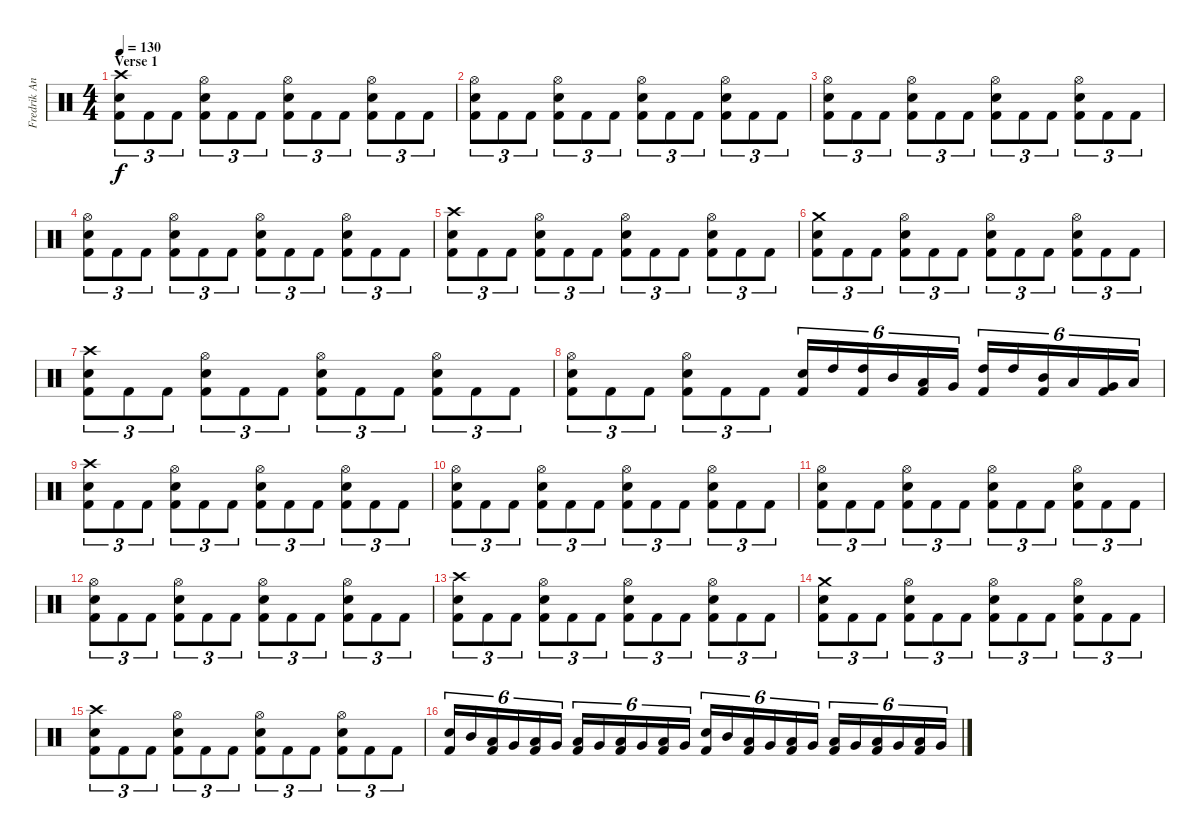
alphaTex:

\track ("Fredrik Andersson" "Fredrik An") {instrument percussion}
\staff {score}
\articulation defaults
\ts (4 4)
\section ("" "Verse 1")
\tempo 130
\clef neutral
\ks c
("Crash high (hit)" "Electric Snare (hit)" "Kick (hit) 2").8{tu (3 2) dy f} "Kick (hit) 2".8{tu (3 2)} "Kick (hit) 2".8{tu (3 2)} ("Hi-Hat (open)" "Electric Snare (hit)" "Kick (hit) 2").8{tu (3 2)} "Kick (hit) 2".8{tu (3 2)} "Kick (hit) 2".8{tu (3 2)} ("Hi-Hat (open)" "Electric Snare (hit)" "Kick (hit) 2").8{tu (3 2)} "Kick (hit) 2".8{tu (3 2)} "Kick (hit) 2".8{tu (3 2)} ("Hi-Hat (open)" "Electric Snare (hit)" "Kick (hit) 2").8{tu (3 2)} "Kick (hit) 2".8{tu (3 2)} "Kick (hit) 2".8{tu (3 2)} |
("Hi-Hat (open)" "Electric Snare (hit)" "Kick (hit) 2").8{tu (3 2)} "Kick (hit) 2".8{tu (3 2)} "Kick (hit) 2".8{tu (3 2)} ("Hi-Hat (open)" "Electric Snare (hit)" "Kick (hit) 2").8{tu (3 2)} "Kick (hit) 2".8{tu (3 2)} "Kick (hit) 2".8{tu (3 2)} ("Hi-Hat (open)" "Electric Snare (hit)" "Kick (hit) 2").8{tu (3 2)} "Kick (hit) 2".8{tu (3 2)} "Kick (hit) 2".8{tu (3 2)} ("Hi-Hat (open)" "Electric Snare (hit)" "Kick (hit) 2").8{tu (3 2)} "Kick (hit) 2".8{tu (3 2)} "Kick (hit) 2".8{tu (3 2)} |
("Hi-Hat (open)" "Electric Snare (hit)" "Kick (hit) 2").8{tu (3 2)} "Kick (hit) 2".8{tu (3 2)} "Kick (hit) 2".8{tu (3 2)} ("Hi-Hat (open)" "Electric Snare (hit)" "Kick (hit) 2").8{tu (3 2)} "Kick (hit) 2".8{tu (3 2)} "Kick (hit) 2".8{tu (3 2)} ("Hi-Hat (open)" "Electric Snare (hit)" "Kick (hit) 2").8{tu (3 2)} "Kick (hit) 2".8{tu (3 2)} "Kick (hit) 2".8{tu (3 2)} ("Hi-Hat (open)" "Electric Snare (hit)" "Kick (hit) 2").8{tu (3 2)} "Kick (hit) 2".8{tu (3 2)} "Kick (hit) 2".8{tu (3 2)} |
("Hi-Hat (open)" "Electric Snare (hit)" "Kick (hit) 2").8{tu (3 2)} "Kick (hit) 2".8{tu (3 2)} "Kick (hit) 2".8{tu (3 2)} ("Hi-Hat (open)" "Electric Snare (hit)" "Kick (hit) 2").8{tu (3 2)} "Kick (hit) 2".8{tu (3 2)} "Kick (hit) 2".8{tu (3 2)} ("Hi-Hat (open)" "Electric Snare (hit)" "Kick (hit) 2").8{tu (3 2)} "Kick (hit) 2".8{tu (3 2)} "Kick (hit) 2".8{tu (3 2)} ("Hi-Hat (open)" "Electric Snare (hit)" "Kick (hit) 2").8{tu (3 2)} "Kick (hit) 2".8{tu (3 2)} "Kick (hit) 2".8{tu (3 2)} |
("Crash high (hit)" "Electric Snare (hit)" "Kick (hit) 2").8{tu (3 2)} "Kick (hit) 2".8{tu (3 2)} "Kick (hit) 2".8{tu (3 2)} ("Hi-Hat (open)" "Electric Snare (hit)" "Kick (hit) 2").8{tu (3 2)} "Kick (hit) 2".8{tu (3 2)} "Kick (hit) 2".8{tu (3 2)} ("Hi-Hat (open)" "Electric Snare (hit)" "Kick (hit) 2").8{tu (3 2)} "Kick (hit) 2".8{tu (3 2)} "Kick (hit) 2".8{tu (3 2)} ("Hi-Hat (open)" "Electric Snare (hit)" "Kick (hit) 2").8{tu (3 2)} "Kick (hit) 2".8{tu (3 2)} "Kick (hit) 2".8{tu (3 2)} |
("Crash medium (hit)" "Electric Snare (hit)" "Kick (hit) 2").8{tu (3 2)} "Kick (hit) 2".8{tu (3 2)} "Kick (hit) 2".8{tu (3 2)} ("Hi-Hat (open)" "Electric Snare (hit)" "Kick (hit) 2").8{tu (3 2)} "Kick (hit) 2".8{tu (3 2)} "Kick (hit) 2".8{tu (3 2)} ("Hi-Hat (open)" "Electric Snare (hit)" "Kick (hit) 2").8{tu (3 2)} "Kick (hit) 2".8{tu (3 2)} "Kick (hit) 2".8{tu (3 2)} ("Hi-Hat (open)" "Electric Snare (hit)" "Kick (hit) 2").8{tu (3 2)} "Kick (hit) 2".8{tu (3 2)} "Kick (hit) 2".8{tu (3 2)} |
("Crash high (hit)" "Electric Snare (hit)" "Kick (hit) 2").8{tu (3 2)} "Kick (hit) 2".8{tu (3 2)} "Kick (hit) 2".8{tu (3 2)} ("Hi-Hat (open)" "Electric Snare (hit)" "Kick (hit) 2").8{tu (3 2)} "Kick (hit) 2".8{tu (3 2)} "Kick (hit) 2".8{tu (3 2)} ("Hi-Hat (open)" "Electric Snare (hit)" "Kick (hit) 2").8{tu (3 2)} "Kick (hit) 2".8{tu (3 2)} "Kick (hit) 2".8{tu (3 2)} ("Hi-Hat (open)" "Electric Snare (hit)" "Kick (hit) 2").8{tu (3 2)} "Kick (hit) 2".8{tu (3 2)} "Kick (hit) 2".8{tu (3 2)} |
("Hi-Hat (open)" "Electric Snare (hit)" "Kick (hit) 2").8{tu (3 2)} "Kick (hit) 2".8{tu (3 2)} "Kick (hit) 2".8{tu (3 2)} ("Hi-Hat (open)" "Electric Snare (hit)" "Kick (hit) 2").8{tu (3 2)} "Kick (hit) 2".8{tu (3 2)} "Kick (hit) 2".8{tu (3 2)} ("Electric Snare (hit)" "Kick (hit) 2").16{tu (6 4)} "High Tom (hit)".16{tu (6 4)} ("High Tom (hit)" "Kick (hit) 2").16{tu (6 4)} "Mid Tom (hit)".16{tu (6 4)} ("Low Tom (hit)" "Kick (hit) 2").16{tu (6 4)} "Very Low Tom (hit)".16{tu (6 4)} ("High Tom (hit)" "Kick (hit) 2").16{tu (6 4)} "High Tom (hit)".16{tu (6 4)} ("Mid Tom (hit)" "Kick (hit) 2").16{tu (6 4)} "Low Tom (hit)".16{tu (6 4)} ("Very Low Tom (hit)" "Kick (hit) 2").16{tu (6 4)} "Low Floor Tom (hit)".16{tu (6 4)} |
("Crash high (hit)" "Electric Snare (hit)" "Kick (hit) 2").8{tu (3 2)} "Kick (hit) 2".8{tu (3 2)} "Kick (hit) 2".8{tu (3 2)} ("Hi-Hat (open)" "Electric Snare (hit)" "Kick (hit) 2").8{tu (3 2)} "Kick (hit) 2".8{tu (3 2)} "Kick (hit) 2".8{tu (3 2)} ("Hi-Hat (open)" "Electric Snare (hit)" "Kick (hit) 2").8{tu (3 2)} "Kick (hit) 2".8{tu (3 2)} "Kick (hit) 2".8{tu (3 2)} ("Hi-Hat (open)" "Electric Snare (hit)" "Kick (hit) 2").8{tu (3 2)} "Kick (hit) 2".8{tu (3 2)} "Kick (hit) 2".8{tu (3 2)} |
("Hi-Hat (open)" "Electric Snare (hit)" "Kick (hit) 2").8{tu (3 2)} "Kick (hit) 2".8{tu (3 2)} "Kick (hit) 2".8{tu (3 2)} ("Hi-Hat (open)" "Electric Snare (hit)" "Kick (hit) 2").8{tu (3 2)} "Kick (hit) 2".8{tu (3 2)} "Kick (hit) 2".8{tu (3 2)} ("Hi-Hat (open)" "Electric Snare (hit)" "Kick (hit) 2").8{tu (3 2)} "Kick (hit) 2".8{tu (3 2)} "Kick (hit) 2".8{tu (3 2)} ("Hi-Hat (open)" "Electric Snare (hit)" "Kick (hit) 2").8{tu (3 2)} "Kick (hit) 2".8{tu (3 2)} "Kick (hit) 2".8{tu (3 2)} |
("Hi-Hat (open)" "Electric Snare (hit)" "Kick (hit) 2").8{tu (3 2)} "Kick (hit) 2".8{tu (3 2)} "Kick (hit) 2".8{tu (3 2)} ("Hi-Hat (open)" "Electric Snare (hit)" "Kick (hit) 2").8{tu (3 2)} "Kick (hit) 2".8{tu (3 2)} "Kick (hit) 2".8{tu (3 2)} ("Hi-Hat (open)" "Electric Snare (hit)" "Kick (hit) 2").8{tu (3 2)} "Kick (hit) 2".8{tu (3 2)} "Kick (hit) 2".8{tu (3 2)} ("Hi-Hat (open)" "Electric Snare (hit)" "Kick (hit) 2").8{tu (3 2)} "Kick (hit) 2".8{tu (3 2)} "Kick (hit) 2".8{tu (3 2)} |
("Hi-Hat (open)" "Electric Snare (hit)" "Kick (hit) 2").8{tu (3 2)} "Kick (hit) 2".8{tu (3 2)} "Kick (hit) 2".8{tu (3 2)} ("Hi-Hat (open)" "Electric Snare (hit)" "Kick (hit) 2").8{tu (3 2)} "Kick (hit) 2".8{tu (3 2)} "Kick (hit) 2".8{tu (3 2)} ("Hi-Hat (open)" "Electric Snare (hit)" "Kick (hit) 2").8{tu (3 2)} "Kick (hit) 2".8{tu (3 2)} "Kick (hit) 2".8{tu (3 2)} ("Hi-Hat (open)" "Electric Snare (hit)" "Kick (hit) 2").8{tu (3 2)} "Kick (hit) 2".8{tu (3 2)} "Kick (hit) 2".8{tu (3 2)} |
("Crash high (hit)" "Electric Snare (hit)" "Kick (hit) 2").8{tu (3 2)} "Kick (hit) 2".8{tu (3 2)} "Kick (hit) 2".8{tu (3 2)} ("Hi-Hat (open)" "Electric Snare (hit)" "Kick (hit) 2").8{tu (3 2)} "Kick (hit) 2".8{tu (3 2)} "Kick (hit) 2".8{tu (3 2)} ("Hi-Hat (open)" "Electric Snare (hit)" "Kick (hit) 2").8{tu (3 2)} "Kick (hit) 2".8{tu (3 2)} "Kick (hit) 2".8{tu (3 2)} ("Hi-Hat (open)" "Electric Snare (hit)" "Kick (hit) 2").8{tu (3 2)} "Kick (hit) 2".8{tu (3 2)} "Kick (hit) 2".8{tu (3 2)} |
("Crash medium (hit)" "Electric Snare (hit)" "Kick (hit) 2").8{tu (3 2)} "Kick (hit) 2".8{tu (3 2)} "Kick (hit) 2".8{tu (3 2)} ("Hi-Hat (open)" "Electric Snare (hit)" "Kick (hit) 2").8{tu (3 2)} "Kick (hit) 2".8{tu (3 2)} "Kick (hit) 2".8{tu (3 2)} ("Hi-Hat (open)" "Electric Snare (hit)" "Kick (hit) 2").8{tu (3 2)} "Kick (hit) 2".8{tu (3 2)} "Kick (hit) 2".8{tu (3 2)} ("Hi-Hat (open)" "Electric Snare (hit)" "Kick (hit) 2").8{tu (3 2)} "Kick (hit) 2".8{tu (3 2)} "Kick (hit) 2".8{tu (3 2)} |
("Crash high (hit)" "Electric Snare (hit)" "Kick (hit) 2").8{tu (3 2)} "Kick (hit) 2".8{tu (3 2)} "Kick (hit) 2".8{tu (3 2)} ("Hi-Hat (open)" "Electric Snare (hit)" "Kick (hit) 2").8{tu (3 2)} "Kick (hit) 2".8{tu (3 2)} "Kick (hit) 2".8{tu (3 2)} ("Hi-Hat (open)" "Electric Snare (hit)" "Kick (hit) 2").8{tu (3 2)} "Kick (hit) 2".8{tu (3 2)} "Kick (hit) 2".8{tu (3 2)} ("Hi-Hat (open)" "Electric Snare (hit)" "Kick (hit) 2").8{tu (3 2)} "Kick (hit) 2".8{tu (3 2)} "Kick (hit) 2".8{tu (3 2)} |
("Electric Snare (hit)" "Kick (hit) 2").16{tu (6 4)} "Mid Tom (hit)".16{tu (6 4)} ("Low Tom (hit)" "Kick (hit) 2").16{tu (6 4)} "Very Low Tom (hit)".16{tu (6 4)} ("Low Floor Tom (hit)" "Kick (hit) 2").16{tu (6 4)} "Very Low Tom (hit)".16{tu (6 4)} ("Low Tom (hit)" "Kick (hit) 2").16{tu (6 4)} "Very Low Tom (hit)".16{tu (6 4)} ("Low Tom (hit)" "Kick (hit) 2").16{tu (6 4)} "Very Low Tom (hit)".16{tu (6 4)} ("Low Floor Tom (hit)" "Kick (hit) 2").16{tu (6 4)} "Very Low Tom (hit)".16{tu (6 4)} ("Electric Snare (hit)" "Kick (hit) 2").16{tu (6 4)} "Mid Tom (hit)".16{tu (6 4)} ("Low Tom (hit)" "Kick (hit) 2").16{tu (6 4)} "Very Low Tom (hit)".16{tu (6 4)} ("Low Floor Tom (hit)" "Kick (hit) 2").16{tu (6 4)} "Very Low Tom (hit)".16{tu (6 4)} ("Low Tom (hit)" "Kick (hit) 2").16{tu (6 4)} "Very Low Tom (hit)".16{tu (6 4)} ("Low Tom (hit)" "Kick (hit) 2").16{tu (6 4)} "Very Low Tom (hit)".16{tu (6 4)} ("Low Floor Tom (hit)" "Kick (hit) 2").16{tu (6 4)} "Very Low Tom (hit)".16{tu (6 4)}
